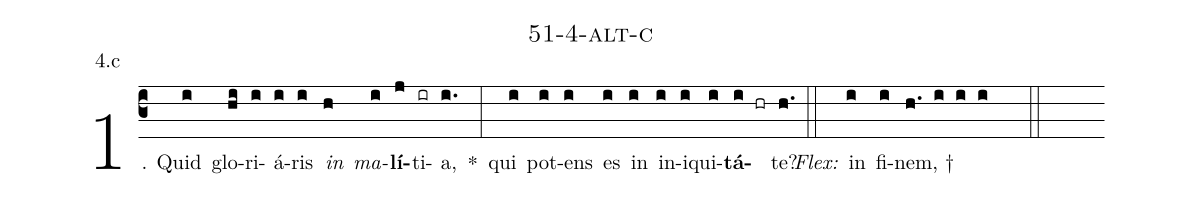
name: 51-4-alt-c;
annotation: 4.c;
%%
(c3)1. Quid(i) glo(hi)ri(i)á(i)ris(i) <i>in</i>(h) <i>ma</i>(i)<b>lí</b>(j)ti(ir)a,(i.) *(:) qui(i) pot(i)ens(i) es(i) in(i) in(i)i(i)qui(i)<b>tá</b>(i hr)te?(h.) (::)
<i>Flex:</i>()  in(i) fi(i)nem, †(h. i i i  ::)
